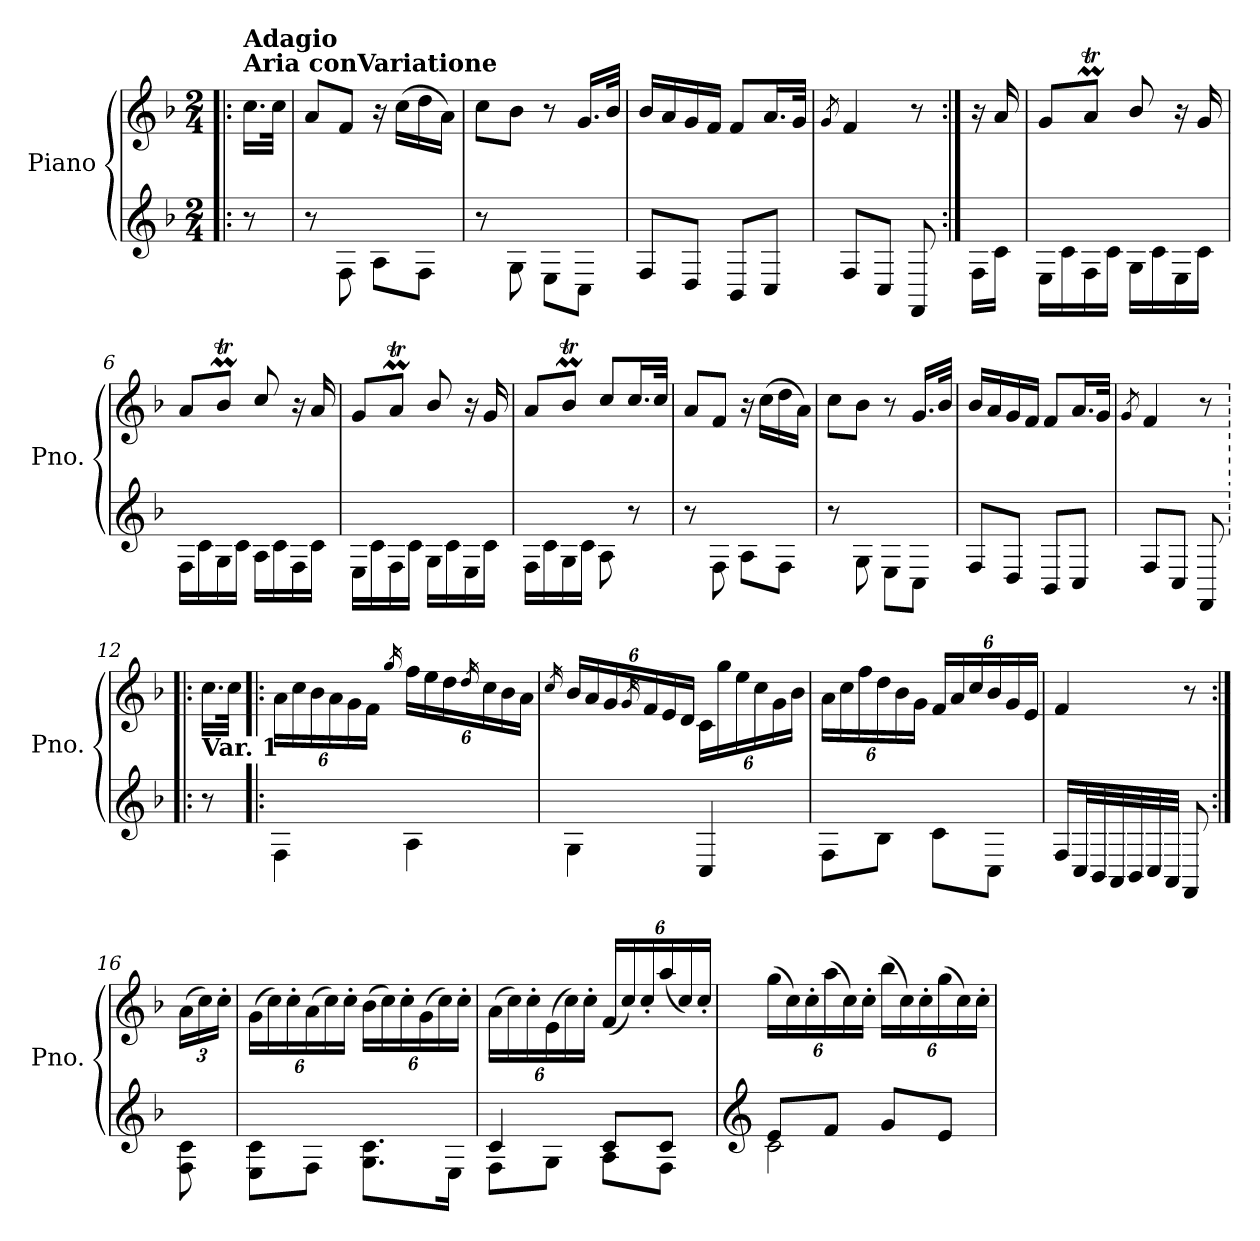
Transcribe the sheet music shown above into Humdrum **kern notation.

**kern	**kern
*part1	*part1
*staff2	*staff1
*I"Piano	*
*I'Pno.	*
*clefG2	*clefG2
*k[b-]	*k[b-]
*F:	*F:
*M2/4	*M2/4
*MM60	*MM60
=!|:	=!|:
!	!LO:TX:a:B:t=Aria conVariatione
!	!LO:TX:a:B:t=Adagio
8r	16.cc\LL
.	32cc\JJk
=1	=1
8r	8a/L
8F\	8f/J
8A\L	16r
.	(16cc\LL
8F\J	16dd\
.	16a\JJ)
=2	=2
8r	8cc\L
8G\	8b-\J
8E\L	8r
8C\J	16.g/LL
.	32b-/JJk
=3	=3
8F/L	16b-/LL
.	16a/
8D/J	16g/
.	16f/JJ
8BB-/L	8f/L
8C/J	16.a/L
.	32g/JJk
=4	=4
.	8qg/
8F/L	4f/
8C/J	.
8FF/	8r
=4X1:|!	=4X1:|!
16F\LL	16r
16c\JJ	16a/
!!LO:LB:g=z
=5	=5
16E\LL	8g/L
16c\	.
16F\	8amt/J
16c\JJ	.
16G\LL	8b-/
16c\	.
16E\	16r
16c\JJ	16g/
!!LO:LB:g=z
=6	=6
16F\LL	8a/L
16c\	.
16G\	8b-MT/J
16c\JJ	.
16A\LL	8cc/
16c\	.
16F\	16r
16c\JJ	16a/
=7	=7
16E\LL	8g/L
16c\	.
16F\	8amt/J
16c\JJ	.
16G\LL	8b-/
16c\	.
16E\	16r
16c\JJ	16g/
=8	=8
16F\LL	8a/L
16c\	.
16G\	8b-MT/J
16c\JJ	.
8A\	8cc/L
8r	16.cc/L
.	32cc/JJk
=9	=9
8r	8a/L
8F\	8f/J
8A\L	16r
.	(16cc\LL
8F\J	16dd\
.	16a\JJ)
!!LO:LB:g=z
=10	=10
8r	8cc\L
8G\	8b-\J
8E\L	8r
8C\J	16.g/LL
.	32b-/JJk
=11	=11
8F/L	16b-/LL
.	16a/
8D/J	16g/
.	16f/JJ
8BB-/L	8f/L
8C/J	16.a/L
.	32g/JJk
=12	=12
.	8qg/
8F/L	4f/
8C/J	.
8FF/	8r
!!LO:LB:g=z
=12X2|!:	=12X2|!:
!	!LO:TX:b:B:t=Var. 1
8r	16.cc\LL
.	32cc\JJk
=13	=13
*	*Xbrackettup
4F\	24a\LL
.	24cc\
.	24b-\
.	24a\
.	24g\
.	24f\JJ
.	16qgg/
4A\	24ff\LL
.	24ee\
.	24dd\
.	16qdd/
.	24cc\
.	24b-\
.	24a\JJ
=14	=14
.	16qcc/
4G\	24b-/LL
.	24a/
.	24g/
.	16qg/
.	24f/
.	24e/
.	24d/JJ
4C/	24c\LL
.	24gg\
.	24ee\
.	24cc\
.	24g\
.	24b-\JJ
=15	=15
8F\L	24a\LL
.	24cc\
.	24ff\
8B-\J	24dd\
.	24b-\
.	24g\JJ
8c\L	24f/LL
.	24a/
.	24cc/
8C\J	24b-/
.	24g/
.	24e/JJ
!!LO:LB:g=z
=16	=16
16F/LL	4f/
32C/L	.
32BB-/	.
32AA/	.
32BB-/	.
32C/	.
32AA/JJJ	.
8FF/	8r
!!LO:PB:g=z
=16X3:|!	=16X3:|!
8F\ 8c\	(24a\LL
.	24cc\)
.	24cc'\JJ
=17	=17
8E\ 8c\L	(24g\LL
.	24cc\)
.	24cc'\
8F\J	(24a\
.	24cc\)
.	24cc'\JJ
8.G\ 8.c\L	(24b-\LL
.	24cc\)
.	24cc'\
.	(24g\
.	24cc\)
16E\Jk	.
.	24cc'\JJ
=18	=18
*^	*
4c/	8F\L	(24a\LL
.	.	24cc\)
.	.	24cc'\
.	8G\J	(24e\
.	.	24cc\)
.	.	24cc'\JJ
8c/L	8A\L	(24f/LL
.	.	24cc/)
.	.	24cc'/
8c/J	8F\J	(24aa/
.	.	24cc/)
.	.	24cc'/JJ
=19	=19	=19
*clefG2	*	*
8e/L	2c\	(24gg\LL
.	.	24cc\)
.	.	24cc'\
8f/J	.	(24aa\
.	.	24cc\)
.	.	24cc'\JJ
8g/L	.	(24bb-\LL
.	.	24cc\)
.	.	24cc'\
8e/J	.	(24gg\
.	.	24cc\)
.	.	24cc'\JJ
*v	*v	*
=	=
*-	*-
